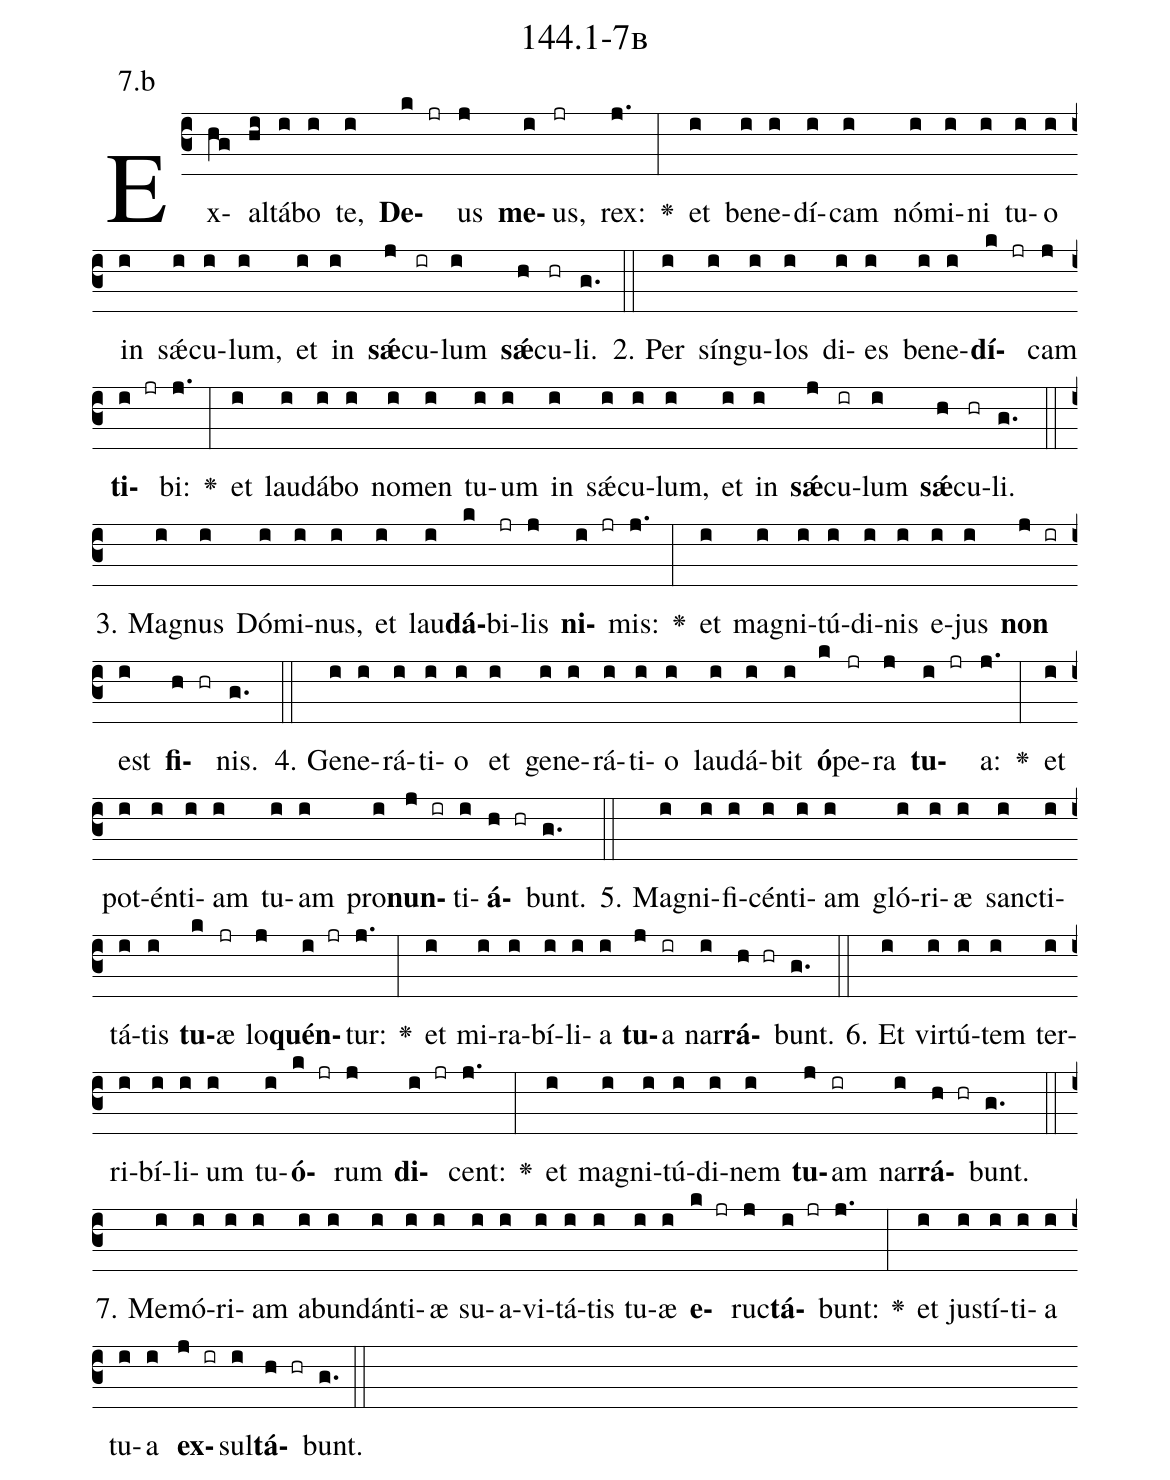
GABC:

name: 144.1-7b;
annotation: 7.b;
%%
(c3)Ex(hg)al(hi)tá(i)bo(i) te,(i) <b>De</b>(k jr)us(j) <b>me</b>(i)us,(jr) rex:(j.) <v>\greheightstar</v>(:) et(i) be(i)ne(i)dí(i)cam(i) nó(i)mi(i)ni(i) tu(i)o(i) in(i) sǽ(i)cu(i)lum,(i) et(i) in(i) <b>sǽ</b>(j)cu(ir)lum(i) <b>sǽ</b>(h)cu(hr)li.(g.) (::)
2. Per(i) sín(i)gu(i)los(i) di(i)es(i) be(i)ne(i)<b>dí</b>(k jr)cam(j) <b>ti</b>(i jr)bi:(j.) <v>\greheightstar</v>(:) et(i) lau(i)dá(i)bo(i) no(i)men(i) tu(i)um(i) in(i) sǽ(i)cu(i)lum,(i) et(i) in(i) <b>sǽ</b>(j)cu(ir)lum(i) <b>sǽ</b>(h)cu(hr)li.(g.) (::)
3. Ma(i)gnus(i) Dó(i)mi(i)nus,(i) et(i) lau(i)<b>dá</b>(k)bi(jr)lis(j) <b>ni</b>(i jr)mis:(j.) <v>\greheightstar</v>(:) et(i) ma(i)gni(i)tú(i)di(i)nis(i) e(i)jus(i) <b>non</b>(j ir) est(i) <b>fi</b>(h hr)nis.(g.) (::)
4. Ge(i)ne(i)rá(i)ti(i)o(i) et(i) ge(i)ne(i)rá(i)ti(i)o(i) lau(i)dá(i)bit(i) <b>ó</b>(k)pe(jr)ra(j) <b>tu</b>(i jr)a:(j.) <v>\greheightstar</v>(:) et(i) pot(i)én(i)ti(i)am(i) tu(i)am(i) pro(i)<b>nun</b>(j ir)ti(i)<b>á</b>(h hr)bunt.(g.) (::)
5. Ma(i)gni(i)fi(i)cén(i)ti(i)am(i) gló(i)ri(i)æ(i) sanc(i)ti(i)tá(i)tis(i) <b>tu</b>(k)æ(jr) lo(j)<b>quén</b>(i jr)tur:(j.) <v>\greheightstar</v>(:) et(i) mi(i)ra(i)bí(i)li(i)a(i) <b>tu</b>(j)a(ir) nar(i)<b>rá</b>(h hr)bunt.(g.) (::)
6. Et(i) vir(i)tú(i)tem(i) ter(i)ri(i)bí(i)li(i)um(i) tu(i)<b>ó</b>(k jr)rum(j) <b>di</b>(i jr)cent:(j.) <v>\greheightstar</v>(:) et(i) ma(i)gni(i)tú(i)di(i)nem(i) <b>tu</b>(j)am(ir) nar(i)<b>rá</b>(h hr)bunt.(g.) (::)
7. Me(i)mó(i)ri(i)am(i) ab(i)un(i)dán(i)ti(i)æ(i) su(i)a(i)vi(i)tá(i)tis(i) tu(i)æ(i) <b>e</b>(k jr)ruc(j)<b>tá</b>(i jr)bunt:(j.) <v>\greheightstar</v>(:) et(i) jus(i)tí(i)ti(i)a(i) tu(i)a(i) <b>ex</b>(j ir)sul(i)<b>tá</b>(h hr)bunt.(g.) (::)
